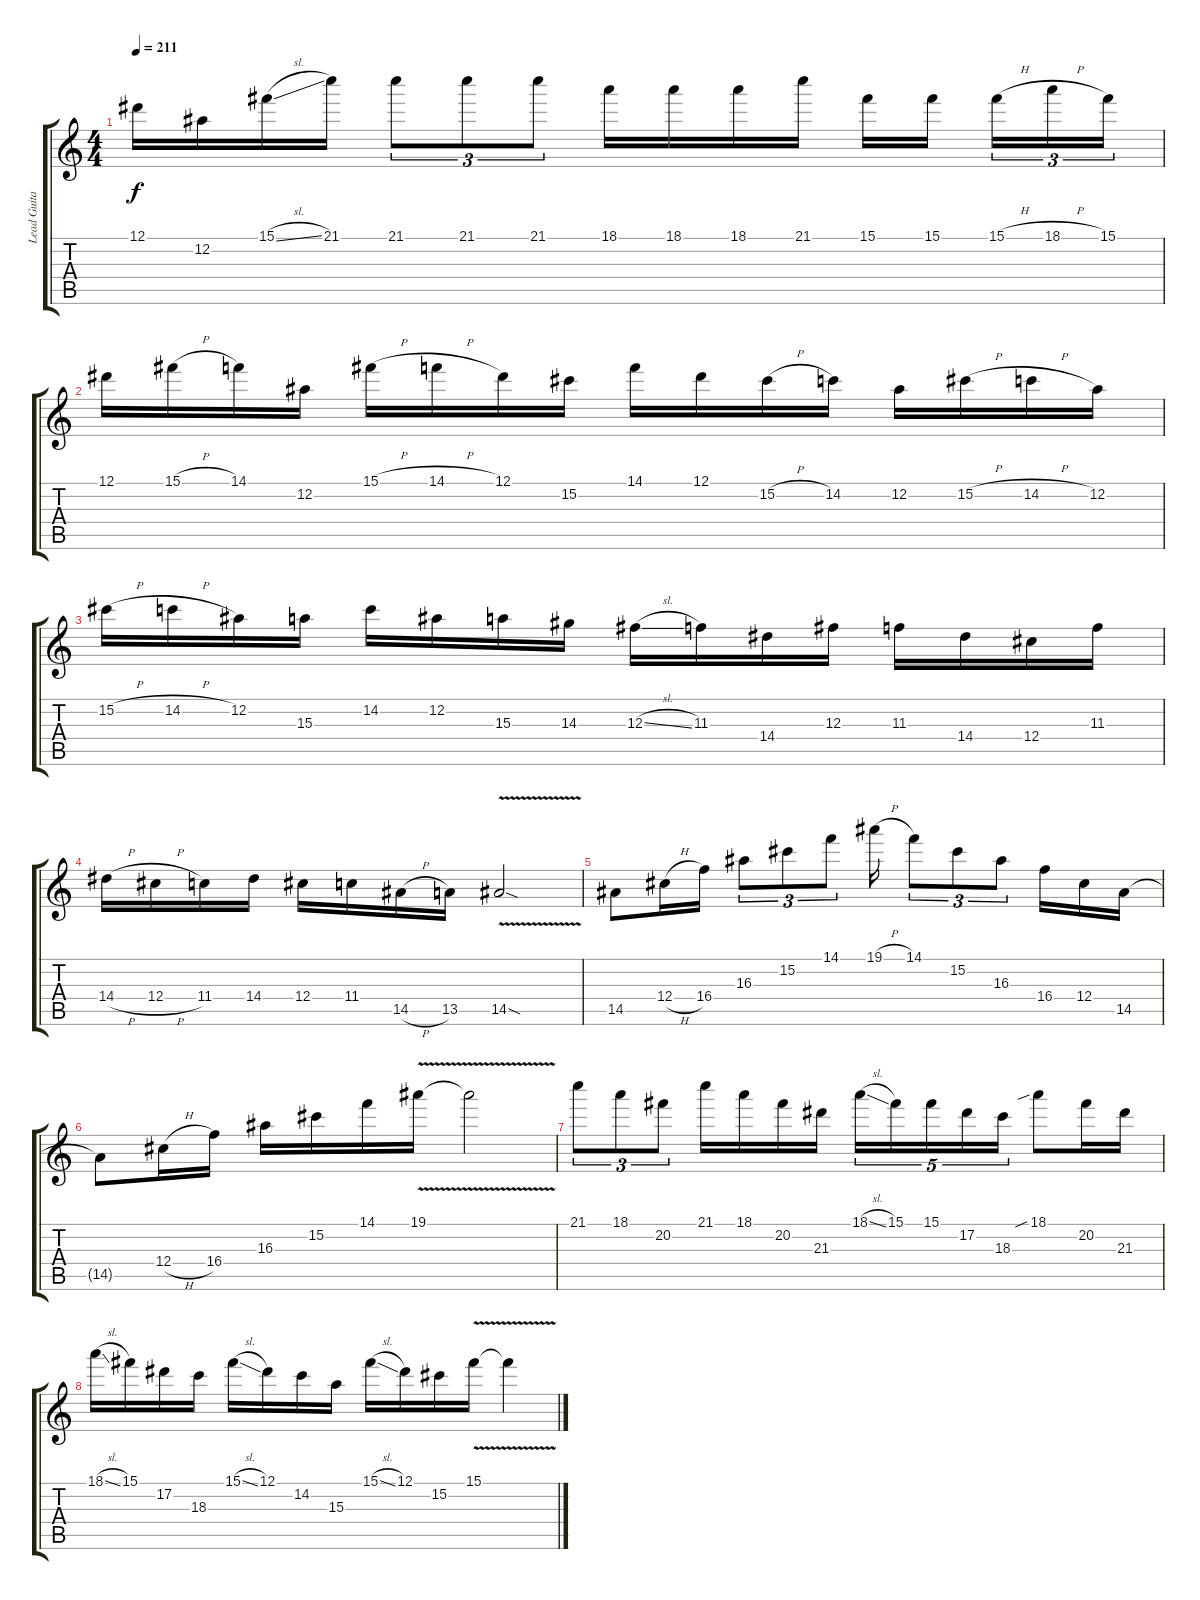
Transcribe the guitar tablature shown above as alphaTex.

\track ("Lead Guitar (Malmsteen)" "Lead Guita") {instrument distortionguitar}
\staff {score tabs}
\tuning (Eb4 Bb3 Gb3 Db3 Ab2 Eb2) {hide}
\ts (4 4)
\tempo 211
\clef g2
\ks c
12.1.16{dy f} 12.2.16 15.1{sl}.16 21.1.16 21.1.8{tu (3 2)} 21.1.8{tu (3 2)} 21.1.8{tu (3 2)} 18.1.16 18.1.16 18.1.16 21.1.16 15.1.16 15.1.16{beam splitsecondary} 15.1{h}.16{tu (3 2)} 18.1{h}.16{tu (3 2)} 15.1.16{tu (3 2)} |
12.1.16 15.1{h}.16 14.1.16 12.2.16 15.1{h}.16 14.1{h}.16 12.1.16 15.2.16 14.1.16 12.1.16 15.2{h}.16 14.2.16 12.2.16 15.2{h}.16 14.2{h}.16 12.2.16 |
15.2{h}.16 14.2{h}.16 12.2.16 15.3.16 14.2.16 12.2.16 15.3.16 14.3.16 12.3{sl}.16 11.3.16 14.4.16 12.3.16 11.3.16 14.4.16 12.4.16 11.3.16 |
14.4{h}.16 12.4{h}.16 11.4.16 14.4.16 12.4.16 11.4.16 14.5{h}.16 13.5.16 14.5{v sod}.2 |
14.5.8 12.4{h}.16 16.4.16 16.3.8{tu (3 2)} 15.2.8{tu (3 2)} 14.1.8{tu (3 2)} 19.1{h}.16 14.1.8{tu (3 2)} 15.2.8{tu (3 2)} 16.3.8{tu (3 2)} 16.4.16 12.4.16 14.5.16 |
14.5{t}.8 12.4{h}.16 16.4.16 16.3.16 15.2.16 14.1.16 19.1{v}.16 19.1{t}.2 |
21.1.8{tu (3 2)} 18.1.8{tu (3 2)} 20.2.8{tu (3 2)} 21.1.16 18.1.16 20.2.16 21.3.16 18.1{sl}.16{tu (5 4)} 15.1.16{tu (5 4)} 15.1.16{tu (5 4)} 17.2.16{tu (5 4)} 18.3.16{tu (5 4)} 18.1{sib}.8 20.2.16 21.3.16 |
18.1{sl}.16 15.1.16 17.2.16 18.3.16 15.1{sl}.16 12.1.16 14.2.16 15.3.16 15.1{sl}.16 12.1.16 15.2.16 15.1{v}.16 15.1{t}.4
